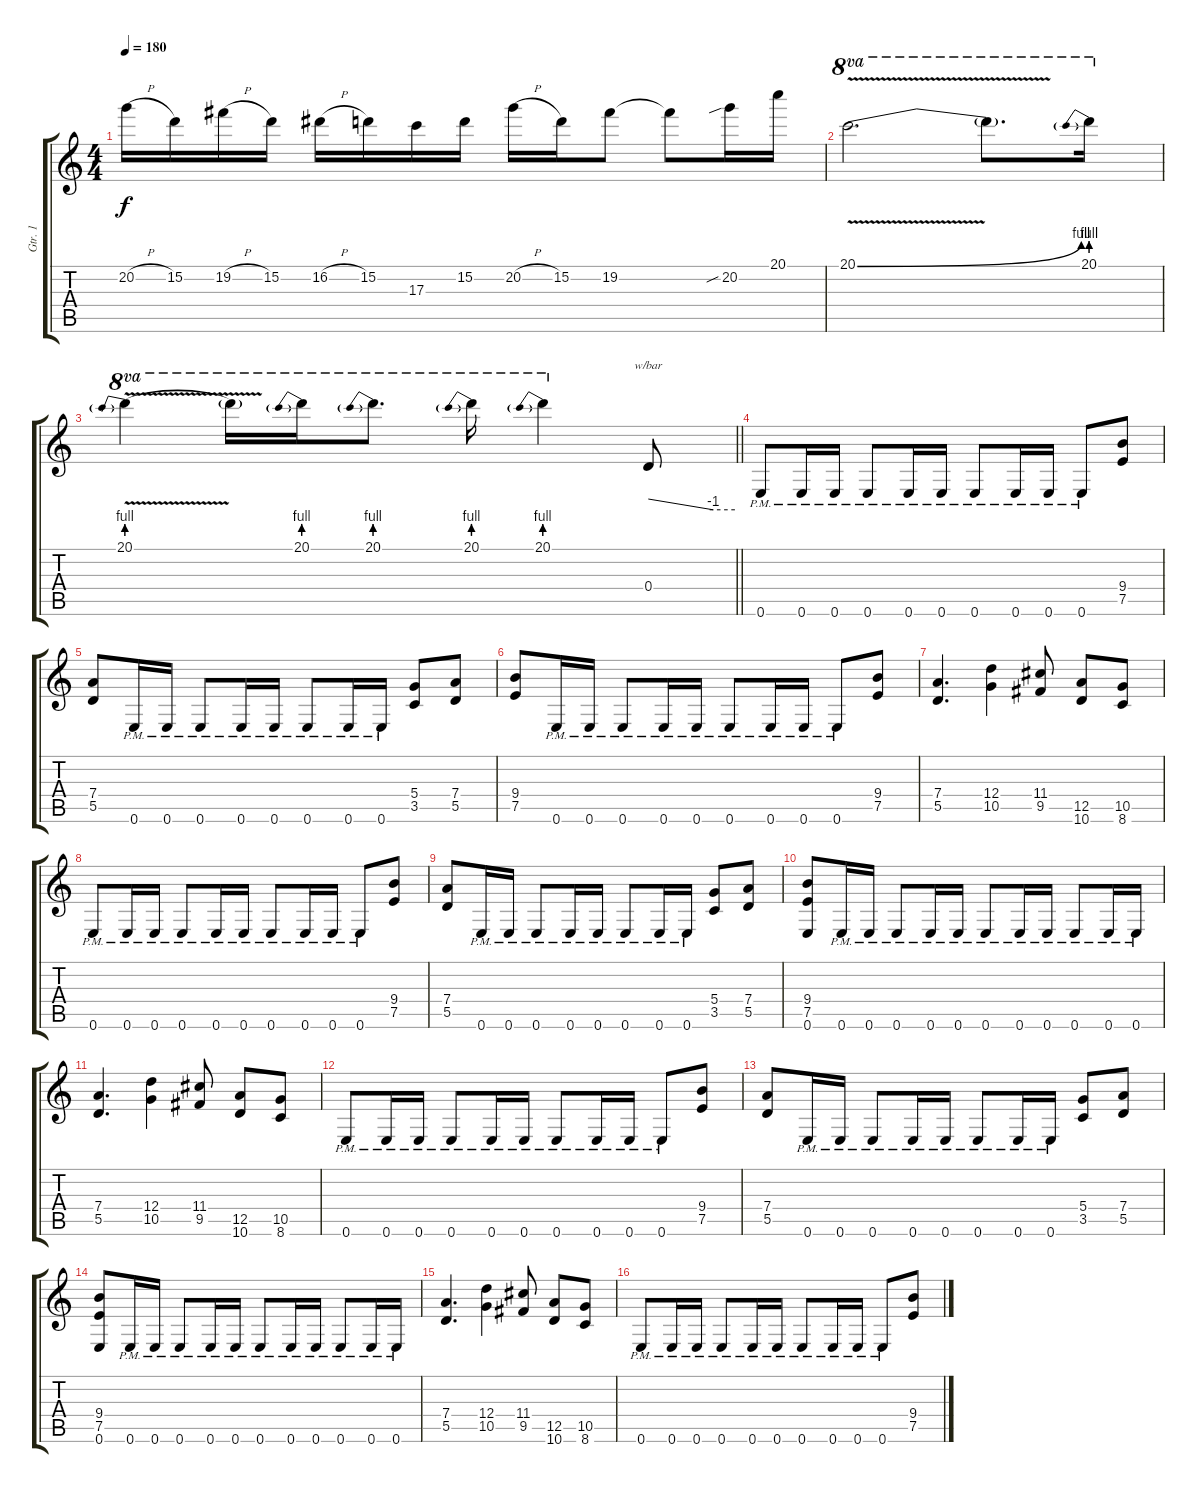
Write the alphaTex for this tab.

\track ("Gtr. 1" "Gtr. 1") {instrument overdrivenguitar}
\staff {score tabs}
\tuning (E4 B3 G3 D3 A2 E2) {hide}
\ts (4 4)
\tempo 180
\clef g2
\ks c
20.2{h}.16{dy f} 15.2.16 19.2{h}.16 15.2.16 16.2{h}.16 15.2.16 17.3.16 15.2.16 20.2{h}.16 15.2.16 19.2.8 19.2{t}.8 20.2{sib}.16 20.1.16 |
20.1{be (bend 0 0 60 4) v}.2{d ot 8va} 20.1{t}.8{d ot 8va} 20.1{be (prebend 0 4 60 4)}.16{ot 8va} |
\barLineRight lightlight
20.1{be (prebend 0 4 60 4) v}.4{ot 8va} 20.1{t}.16{ot 8va} 20.1{be (prebend 0 4 60 4)}.16{ot 8va} 20.1{be (prebend 0 4 60 4)}.8{d ot 8va} 20.1{be (prebend 0 4 60 4)}.16{ot 8va} 20.1{be (prebend 0 4 60 4)}.4{ot 8va} 0.4.8{tbe (custom default 0 0 45 -4 60 -4)} |
0.6{pm}.8 0.6{pm}.16 0.6{pm}.16 0.6{pm}.8 0.6{pm}.16 0.6{pm}.16 0.6{pm}.8 0.6{pm}.16 0.6{pm}.16 0.6{pm}.8 (9.4 7.5).8 |
(7.4 5.5).8 0.6{pm}.16 0.6{pm}.16 0.6{pm}.8 0.6{pm}.16 0.6{pm}.16 0.6{pm}.8 0.6{pm}.16 0.6{pm}.16 (5.4 3.5).8 (7.4 5.5).8 |
(9.4 7.5).8 0.6{pm}.16 0.6{pm}.16 0.6{pm}.8 0.6{pm}.16 0.6{pm}.16 0.6{pm}.8 0.6{pm}.16 0.6{pm}.16 0.6{pm}.8 (9.4 7.5).8 |
(7.4 5.5).4{d} (12.4 10.5).4 (11.4 9.5).8 (12.5 10.6).8 (10.5 8.6).8 |
0.6{pm}.8 0.6{pm}.16 0.6{pm}.16 0.6{pm}.8 0.6{pm}.16 0.6{pm}.16 0.6{pm}.8 0.6{pm}.16 0.6{pm}.16 0.6{pm}.8 (9.4 7.5).8 |
(7.4 5.5).8 0.6{pm}.16 0.6{pm}.16 0.6{pm}.8 0.6{pm}.16 0.6{pm}.16 0.6{pm}.8 0.6{pm}.16 0.6{pm}.16 (5.4 3.5).8 (7.4 5.5).8 |
(9.4 7.5 0.6).8 0.6{pm}.16 0.6{pm}.16 0.6{pm}.8 0.6{pm}.16 0.6{pm}.16 0.6{pm}.8 0.6{pm}.16 0.6{pm}.16 0.6{pm}.8 0.6{pm}.16 0.6{pm}.16 |
(7.4 5.5).4{d} (12.4 10.5).4 (11.4 9.5).8 (12.5 10.6).8 (10.5 8.6).8 |
0.6{pm}.8 0.6{pm}.16 0.6{pm}.16 0.6{pm}.8 0.6{pm}.16 0.6{pm}.16 0.6{pm}.8 0.6{pm}.16 0.6{pm}.16 0.6{pm}.8 (9.4 7.5).8 |
(7.4 5.5).8 0.6{pm}.16 0.6{pm}.16 0.6{pm}.8 0.6{pm}.16 0.6{pm}.16 0.6{pm}.8 0.6{pm}.16 0.6{pm}.16 (5.4 3.5).8 (7.4 5.5).8 |
(9.4 7.5 0.6).8 0.6{pm}.16 0.6{pm}.16 0.6{pm}.8 0.6{pm}.16 0.6{pm}.16 0.6{pm}.8 0.6{pm}.16 0.6{pm}.16 0.6{pm}.8 0.6{pm}.16 0.6{pm}.16 |
(7.4 5.5).4{d} (12.4 10.5).4 (11.4 9.5).8 (12.5 10.6).8 (10.5 8.6).8 |
0.6{pm}.8 0.6{pm}.16 0.6{pm}.16 0.6{pm}.8 0.6{pm}.16 0.6{pm}.16 0.6{pm}.8 0.6{pm}.16 0.6{pm}.16 0.6{pm}.8 (9.4 7.5).8
